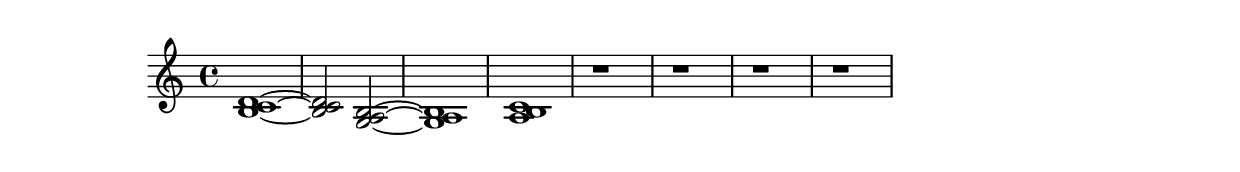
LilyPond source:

% 2016-08-20 20:06

\version "2.18.2"
\language "english"

\header {}

\layout {}

\paper {}

\score {
    \new Score <<
        \new Staff {
            {
                <b c' d'>1 ~
                <b c' d'>2
                <g a b>2 ~
                <g a b>1
                <a b c'>1
                r1
                r1
                r1
                r1
            }
        }
    >>
}